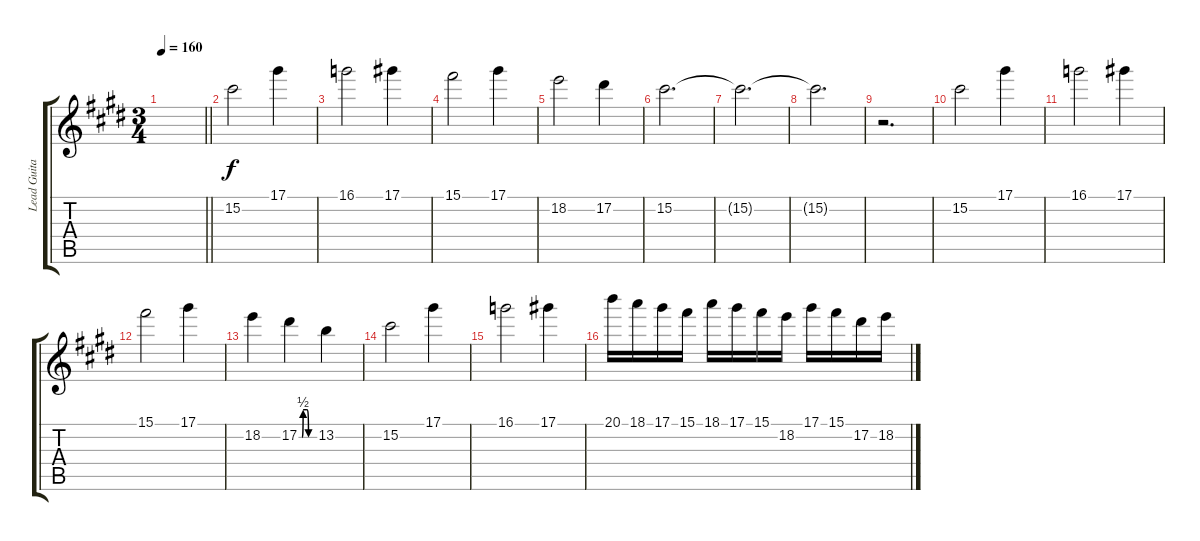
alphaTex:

\track ("Lead Guitar" "Lead Guita") {instrument distortionguitar}
\staff {score tabs}
\tuning (Eb4 Bb3 Gb3 Db3 Ab2 Db2) {hide}
\ts (3 4)
\tempo 160
\clef g2
\barLineRight lightlight
\ks c#minor
|
15.2.2{volume 12} 17.1.4 |
16.1.2 17.1.4 |
15.1.2 17.1.4 |
18.2.2 17.2.4 |
15.2.2{d} |
15.2{t}.2{d volume 0} |
15.2{t}.2{d} |
r.2{d} |
15.2.2{volume 12} 17.1.4 |
16.1.2 17.1.4 |
15.1.2 17.1.4 |
18.2.4 17.2{be (custom 0 0 12 0 16 2 31 2 37 0 47 0 60 0)}.4 13.2.4 |
15.2.2 17.1.4 |
16.1.2 17.1.4 |
20.1.16 18.1.16 17.1.16 15.1.16 18.1.16 17.1.16 15.1.16 18.2.16 17.1.16 15.1.16 17.2.16 18.2.16
